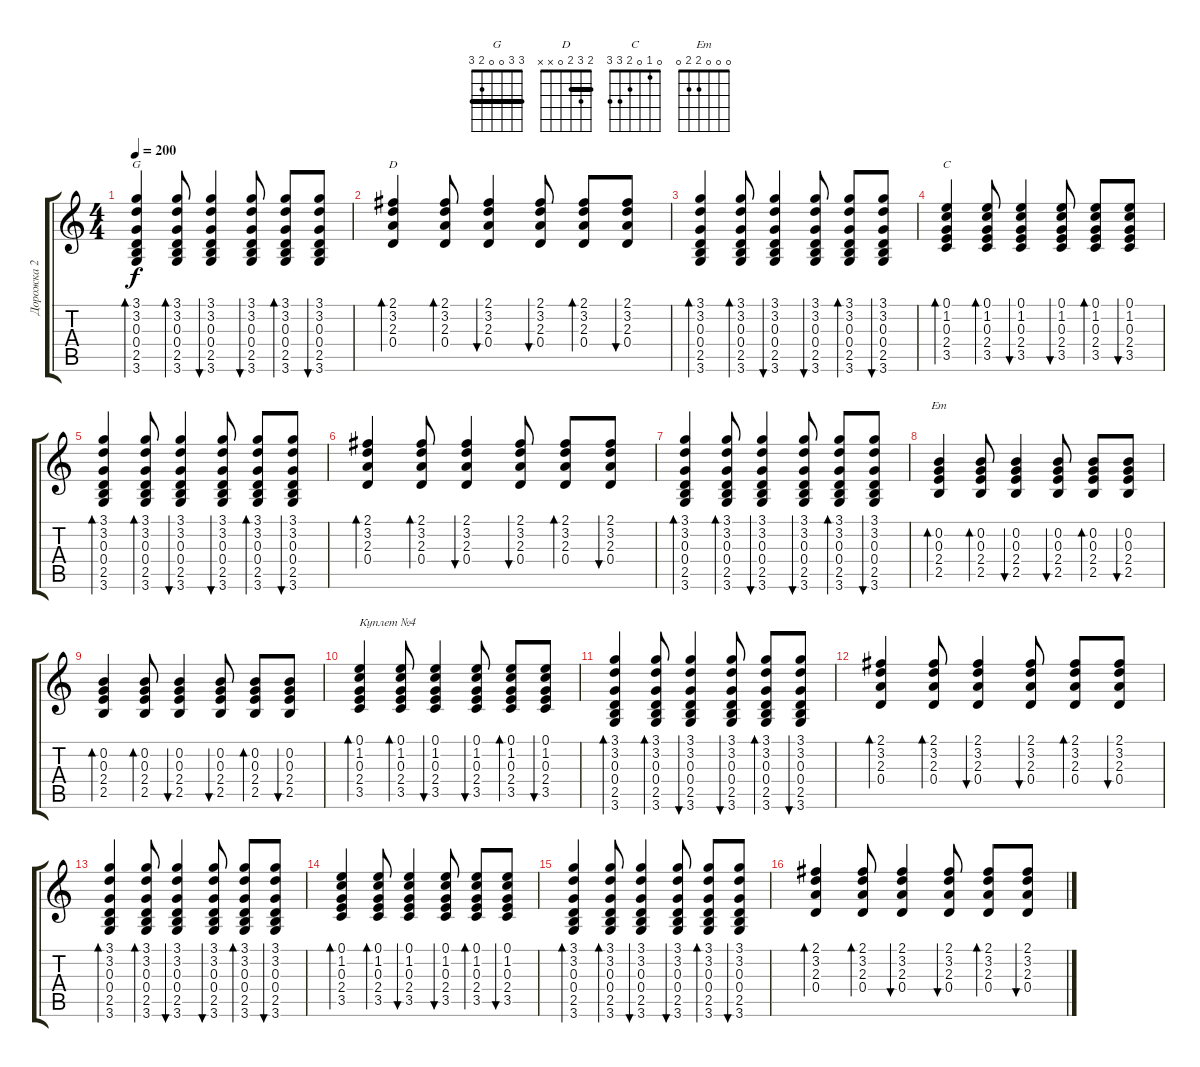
\track ("Дорожка 2" "Дорожка 2") {instrument acousticguitarnylon}
\staff {score tabs}
\tuning (E4 B3 G3 D3 A2 E2) {hide}
\chord ("G" 3 3 0 0 2 3) {barre 3}
\chord ("D" 2 3 2 0 x x) {barre 2}
\chord ("C" 0 1 0 2 3 3)
\chord ("Em" 0 0 0 2 2 0)
\ts (4 4)
\tempo 200
\clef g2
\ks c
(3.1 3.2 0.3 0.4 2.5 3.6).4{bd 60 ch "G" dy f} (3.1 3.2 0.3 0.4 2.5 3.6).8{bd 60} (3.1 3.2 0.3 0.4 2.5 3.6).4{bu 60} (3.1 3.2 0.3 0.4 2.5 3.6).8{bu 60} (3.1 3.2 0.3 0.4 2.5 3.6).8{bd 60} (3.1 3.2 0.3 0.4 2.5 3.6).8{bu 60} |
(2.1 3.2 2.3 0.4).4{bd 60 ch "D"} (2.1 3.2 2.3 0.4).8{bd 60} (2.1 3.2 2.3 0.4).4{bu 60} (2.1 3.2 2.3 0.4).8{bu 60} (2.1 3.2 2.3 0.4).8{bd 60} (2.1 3.2 2.3 0.4).8{bu 60} |
(3.1 3.2 0.3 0.4 2.5 3.6).4{bd 60} (3.1 3.2 0.3 0.4 2.5 3.6).8{bd 60} (3.1 3.2 0.3 0.4 2.5 3.6).4{bu 60} (3.1 3.2 0.3 0.4 2.5 3.6).8{bu 60} (3.1 3.2 0.3 0.4 2.5 3.6).8{bd 60} (3.1 3.2 0.3 0.4 2.5 3.6).8{bu 60} |
(0.1 1.2 0.3 2.4 3.5).4{bd 60 ch "C"} (0.1 1.2 0.3 2.4 3.5).8{bd 60} (0.1 1.2 0.3 2.4 3.5).4{bu 60} (0.1 1.2 0.3 2.4 3.5).8{bu 60} (0.1 1.2 0.3 2.4 3.5).8{bd 60} (0.1 1.2 0.3 2.4 3.5).8{bu 60} |
(3.1 3.2 0.3 0.4 2.5 3.6).4{bd 60} (3.1 3.2 0.3 0.4 2.5 3.6).8{bd 60} (3.1 3.2 0.3 0.4 2.5 3.6).4{bu 60} (3.1 3.2 0.3 0.4 2.5 3.6).8{bu 60} (3.1 3.2 0.3 0.4 2.5 3.6).8{bd 60} (3.1 3.2 0.3 0.4 2.5 3.6).8{bu 60} |
(2.1 3.2 2.3 0.4).4{bd 60} (2.1 3.2 2.3 0.4).8{bd 60} (2.1 3.2 2.3 0.4).4{bu 60} (2.1 3.2 2.3 0.4).8{bu 60} (2.1 3.2 2.3 0.4).8{bd 60} (2.1 3.2 2.3 0.4).8{bu 60} |
(3.1 3.2 0.3 0.4 2.5 3.6).4{bd 60} (3.1 3.2 0.3 0.4 2.5 3.6).8{bd 60} (3.1 3.2 0.3 0.4 2.5 3.6).4{bu 60} (3.1 3.2 0.3 0.4 2.5 3.6).8{bu 60} (3.1 3.2 0.3 0.4 2.5 3.6).8{bd 60} (3.1 3.2 0.3 0.4 2.5 3.6).8{bu 60} |
(0.2 0.3 2.4 2.5).4{bd 60 ch "Em"} (0.2 0.3 2.4 2.5).8{bd 60} (0.2 0.3 2.4 2.5).4{bu 60} (0.2 0.3 2.4 2.5).8{bu 60} (0.2 0.3 2.4 2.5).8{bd 60} (0.2 0.3 2.4 2.5).8{bu 60} |
(0.2 0.3 2.4 2.5).4{bd 60} (0.2 0.3 2.4 2.5).8{bd 60} (0.2 0.3 2.4 2.5).4{bu 60} (0.2 0.3 2.4 2.5).8{bu 60} (0.2 0.3 2.4 2.5).8{bd 60} (0.2 0.3 2.4 2.5).8{bu 60} |
(0.1 1.2 0.3 2.4 3.5).4{bd 60 txt "Куплет №4"} (0.1 1.2 0.3 2.4 3.5).8{bd 60} (0.1 1.2 0.3 2.4 3.5).4{bu 60} (0.1 1.2 0.3 2.4 3.5).8{bu 60} (0.1 1.2 0.3 2.4 3.5).8{bd 60} (0.1 1.2 0.3 2.4 3.5).8{bu 60} |
(3.1 3.2 0.3 0.4 2.5 3.6).4{bd 60} (3.1 3.2 0.3 0.4 2.5 3.6).8{bd 60} (3.1 3.2 0.3 0.4 2.5 3.6).4{bu 60} (3.1 3.2 0.3 0.4 2.5 3.6).8{bu 60} (3.1 3.2 0.3 0.4 2.5 3.6).8{bd 60} (3.1 3.2 0.3 0.4 2.5 3.6).8{bu 60} |
(2.1 3.2 2.3 0.4).4{bd 60} (2.1 3.2 2.3 0.4).8{bd 60} (2.1 3.2 2.3 0.4).4{bu 60} (2.1 3.2 2.3 0.4).8{bu 60} (2.1 3.2 2.3 0.4).8{bd 60} (2.1 3.2 2.3 0.4).8{bu 60} |
(3.1 3.2 0.3 0.4 2.5 3.6).4{bd 60} (3.1 3.2 0.3 0.4 2.5 3.6).8{bd 60} (3.1 3.2 0.3 0.4 2.5 3.6).4{bu 60} (3.1 3.2 0.3 0.4 2.5 3.6).8{bu 60} (3.1 3.2 0.3 0.4 2.5 3.6).8{bd 60} (3.1 3.2 0.3 0.4 2.5 3.6).8{bu 60} |
(0.1 1.2 0.3 2.4 3.5).4{bd 60} (0.1 1.2 0.3 2.4 3.5).8{bd 60} (0.1 1.2 0.3 2.4 3.5).4{bu 60} (0.1 1.2 0.3 2.4 3.5).8{bu 60} (0.1 1.2 0.3 2.4 3.5).8{bd 60} (0.1 1.2 0.3 2.4 3.5).8{bu 60} |
(3.1 3.2 0.3 0.4 2.5 3.6).4{bd 60} (3.1 3.2 0.3 0.4 2.5 3.6).8{bd 60} (3.1 3.2 0.3 0.4 2.5 3.6).4{bu 60} (3.1 3.2 0.3 0.4 2.5 3.6).8{bu 60} (3.1 3.2 0.3 0.4 2.5 3.6).8{bd 60} (3.1 3.2 0.3 0.4 2.5 3.6).8{bu 60} |
(2.1 3.2 2.3 0.4).4{bd 60} (2.1 3.2 2.3 0.4).8{bd 60} (2.1 3.2 2.3 0.4).4{bu 60} (2.1 3.2 2.3 0.4).8{bu 60} (2.1 3.2 2.3 0.4).8{bd 60} (2.1 3.2 2.3 0.4).8{bu 60}
